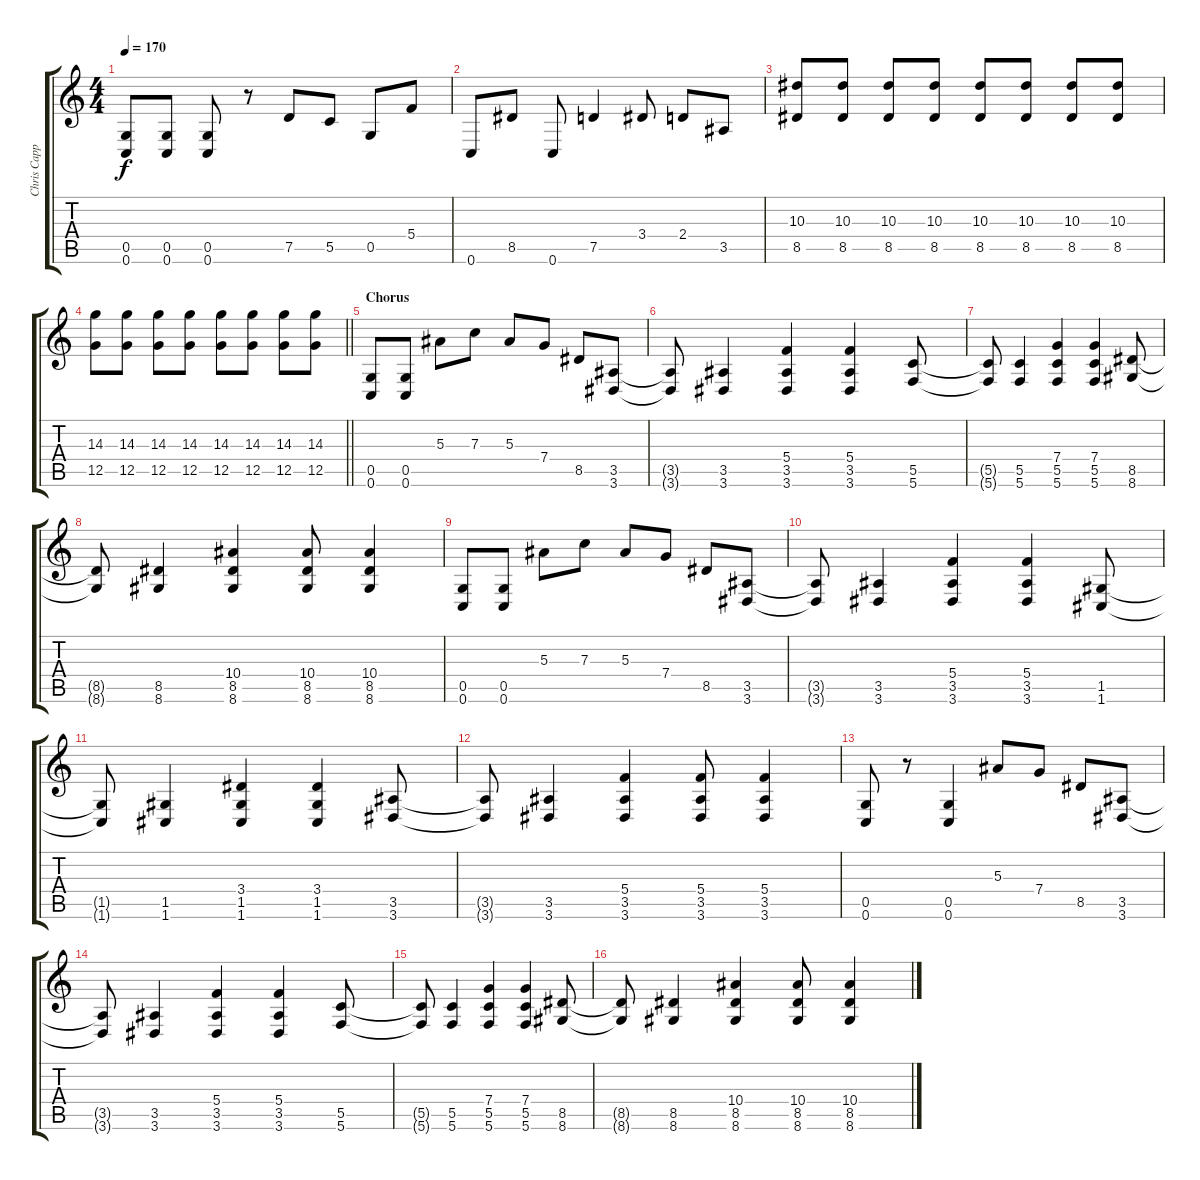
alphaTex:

\track ("Chris Cappelli - Gtr.2" "Chris Capp") {instrument distortionguitar}
\staff {score tabs}
\tuning (D4 A3 F3 C3 G2 C2) {hide}
\ts (4 4)
\tempo 170
\clef g2
\ks c
(0.5 0.6).8{dy f} (0.5 0.6).8 (0.5 0.6).8 r.8 7.5.8 5.5.8 0.5.8 5.4.8 |
0.6.8 8.5.8 0.6.8 7.5.4 3.4.8 2.4.8 3.5.8 |
(10.3 8.5).8 (10.3 8.5).8 (10.3 8.5).8 (10.3 8.5).8 (10.3 8.5).8 (10.3 8.5).8 (10.3 8.5).8 (10.3 8.5).8 |
\barLineRight lightlight
(14.3 12.5).8 (14.3 12.5).8 (14.3 12.5).8 (14.3 12.5).8 (14.3 12.5).8 (14.3 12.5).8 (14.3 12.5).8 (14.3 12.5).8 |
\section ("" "Chorus")
(0.5 0.6).8 (0.5 0.6).8 5.3.8 7.3.8 5.3.8 7.4.8 8.5.8 (3.5 3.6).8 |
(3.5{t} 3.6{t}).8 (3.5 3.6).4 (5.4 3.5 3.6).4 (5.4 3.5 3.6).4 (5.5 5.6).8 |
(5.5{t} 5.6{t}).8 (5.5 5.6).4 (7.4 5.5 5.6).4 (7.4 5.5 5.6).4 (8.5 8.6).8 |
(8.5{t} 8.6{t}).8 (8.5 8.6).4 (10.4 8.5 8.6).4 (10.4 8.5 8.6).8 (10.4 8.5 8.6).4 |
(0.5 0.6).8 (0.5 0.6).8 5.3.8 7.3.8 5.3.8 7.4.8 8.5.8 (3.5 3.6).8 |
(3.5{t} 3.6{t}).8 (3.5 3.6).4 (5.4 3.5 3.6).4 (5.4 3.5 3.6).4 (1.5 1.6).8 |
(1.5{t} 1.6{t}).8 (1.5 1.6).4 (3.4 1.5 1.6).4 (3.4 1.5 1.6).4 (3.5 3.6).8 |
(3.5{t} 3.6{t}).8 (3.5 3.6).4 (5.4 3.5 3.6).4 (5.4 3.5 3.6).8 (5.4 3.5 3.6).4 |
(0.5 0.6).8 r.8 (0.5 0.6).4 5.3.8 7.4.8 8.5.8 (3.5 3.6).8 |
(3.5{t} 3.6{t}).8 (3.5 3.6).4 (5.4 3.5 3.6).4 (5.4 3.5 3.6).4 (5.5 5.6).8 |
(5.5{t} 5.6{t}).8 (5.5 5.6).4 (7.4 5.5 5.6).4 (7.4 5.5 5.6).4 (8.5 8.6).8 |
(8.5{t} 8.6{t}).8 (8.5 8.6).4 (10.4 8.5 8.6).4 (10.4 8.5 8.6).8 (10.4 8.5 8.6).4
